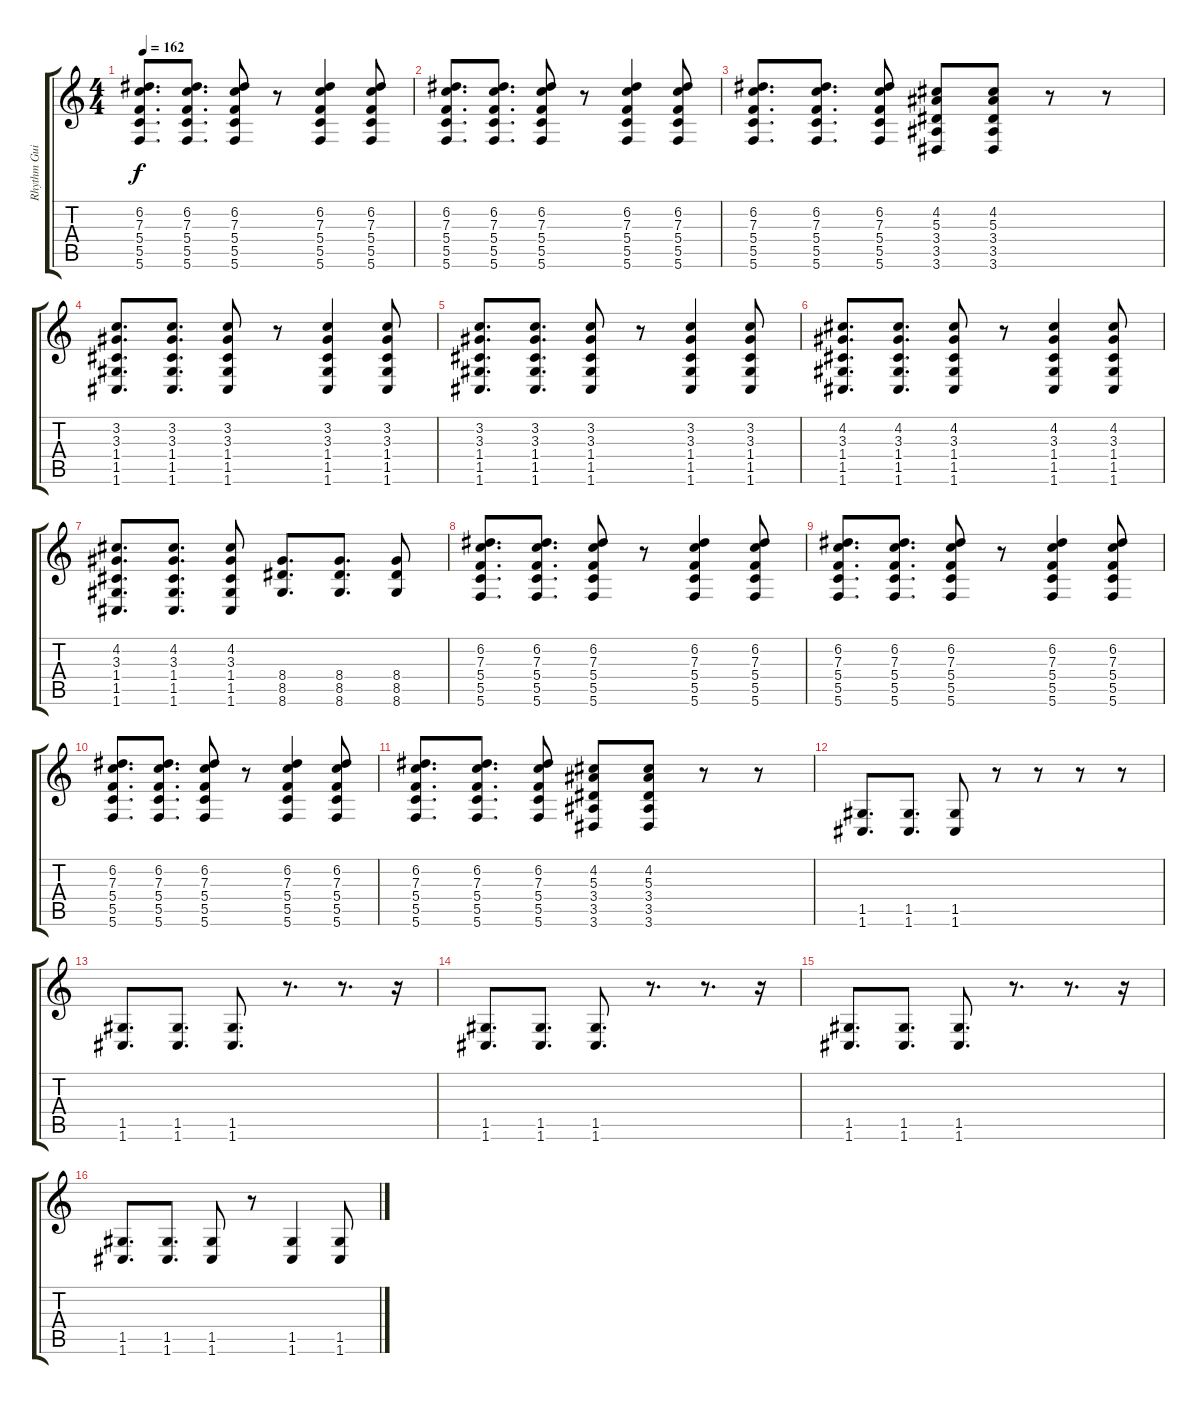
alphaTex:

\track ("Rhythm Guitar 1" "Rhythm Gui") {instrument distortionguitar}
\staff {score tabs}
\tuning (D4 A3 F3 C3 G2 C2) {hide}
\ts (4 4)
\tempo 162
\clef g2
\ks c
(6.2 7.3 5.4 5.5 5.6).8{d dy f} (6.2 7.3 5.4 5.5 5.6).8{d} (6.2 7.3 5.4 5.5 5.6).8 r.8 (6.2 7.3 5.4 5.5 5.6).4 (6.2 7.3 5.4 5.5 5.6).8 |
(6.2 7.3 5.4 5.5 5.6).8{d} (6.2 7.3 5.4 5.5 5.6).8{d} (6.2 7.3 5.4 5.5 5.6).8 r.8 (6.2 7.3 5.4 5.5 5.6).4 (6.2 7.3 5.4 5.5 5.6).8 |
(6.2 7.3 5.4 5.5 5.6).8{d} (6.2 7.3 5.4 5.5 5.6).8{d} (6.2 7.3 5.4 5.5 5.6).8 (4.2 5.3 3.4 3.5 3.6).8 (4.2 5.3 3.4 3.5 3.6).8 r.8 r.8 |
(3.2 3.3 1.4 1.5 1.6).8{d} (3.2 3.3 1.4 1.5 1.6).8{d} (3.2 3.3 1.4 1.5 1.6).8 r.8 (3.2 3.3 1.4 1.5 1.6).4 (3.2 3.3 1.4 1.5 1.6).8 |
(3.2 3.3 1.4 1.5 1.6).8{d} (3.2 3.3 1.4 1.5 1.6).8{d} (3.2 3.3 1.4 1.5 1.6).8 r.8 (3.2 3.3 1.4 1.5 1.6).4 (3.2 3.3 1.4 1.5 1.6).8 |
(4.2 3.3 1.4 1.5 1.6).8{d} (4.2 3.3 1.4 1.5 1.6).8{d} (4.2 3.3 1.4 1.5 1.6).8 r.8 (4.2 3.3 1.4 1.5 1.6).4 (4.2 3.3 1.4 1.5 1.6).8 |
(4.2 3.3 1.4 1.5 1.6).8{d} (4.2 3.3 1.4 1.5 1.6).8{d} (4.2 3.3 1.4 1.5 1.6).8 (8.4 8.5 8.6).8{d} (8.4 8.5 8.6).8{d} (8.4 8.5 8.6).8 |
(6.2 7.3 5.4 5.5 5.6).8{d} (6.2 7.3 5.4 5.5 5.6).8{d} (6.2 7.3 5.4 5.5 5.6).8 r.8 (6.2 7.3 5.4 5.5 5.6).4 (6.2 7.3 5.4 5.5 5.6).8 |
(6.2 7.3 5.4 5.5 5.6).8{d} (6.2 7.3 5.4 5.5 5.6).8{d} (6.2 7.3 5.4 5.5 5.6).8 r.8 (6.2 7.3 5.4 5.5 5.6).4 (6.2 7.3 5.4 5.5 5.6).8 |
(6.2 7.3 5.4 5.5 5.6).8{d} (6.2 7.3 5.4 5.5 5.6).8{d} (6.2 7.3 5.4 5.5 5.6).8 r.8 (6.2 7.3 5.4 5.5 5.6).4 (6.2 7.3 5.4 5.5 5.6).8 |
(6.2 7.3 5.4 5.5 5.6).8{d} (6.2 7.3 5.4 5.5 5.6).8{d} (6.2 7.3 5.4 5.5 5.6).8 (4.2 5.3 3.4 3.5 3.6).8 (4.2 5.3 3.4 3.5 3.6).8 r.8 r.8 |
(1.5 1.6).8{d} (1.5 1.6).8{d} (1.5 1.6).8 r.8 r.8 r.8 r.8 |
(1.5 1.6).8{d} (1.5 1.6).8{d} (1.5 1.6).8{d} r.8{d} r.8{d} r.16 |
(1.5 1.6).8{d} (1.5 1.6).8{d} (1.5 1.6).8{d} r.8{d} r.8{d} r.16 |
(1.5 1.6).8{d} (1.5 1.6).8{d} (1.5 1.6).8{d} r.8{d} r.8{d} r.16 |
(1.5 1.6).8{d} (1.5 1.6).8{d} (1.5 1.6).8 r.8 (1.5 1.6).4 (1.5 1.6).8
